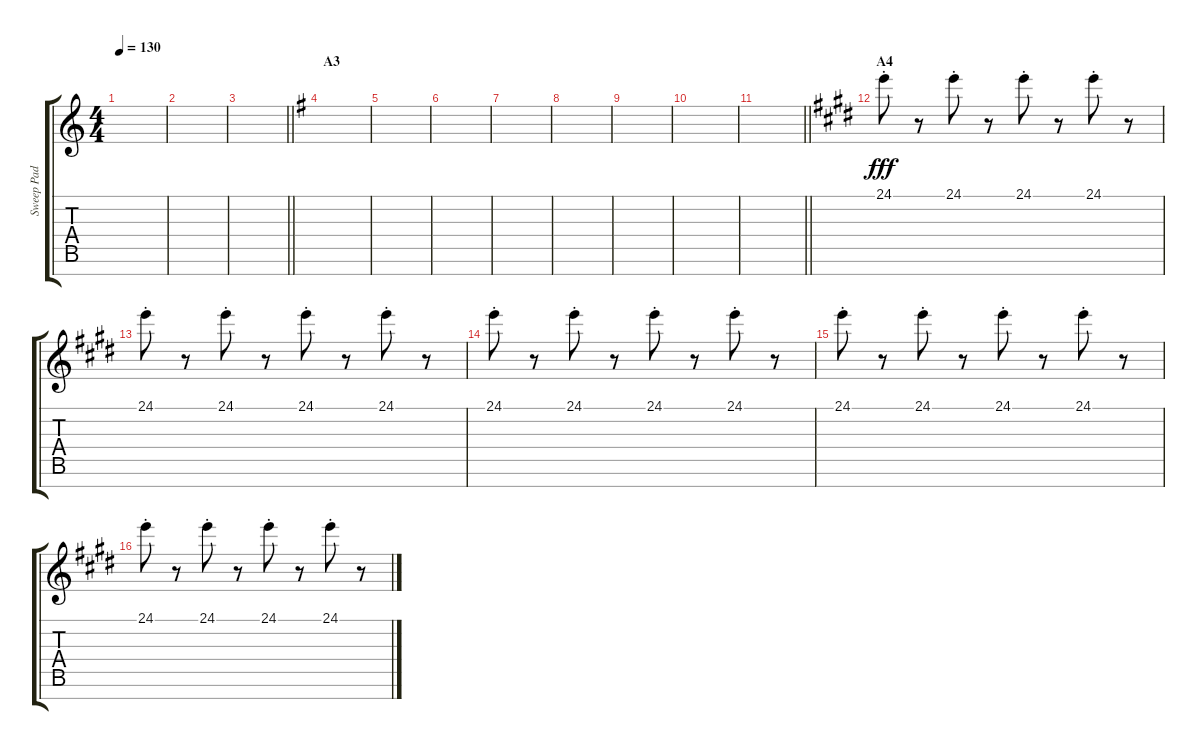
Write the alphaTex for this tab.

\track ("Sweep Pad & Strings" "Sweep Pad ") {instrument pad8sweep}
\staff {score tabs}
\tuning (E4 B3 G3 D3 A2 E2 B1) {hide}
\ts (4 4)
\tempo 130
\clef g2
\ks c
|
|
\barLineRight lightlight
|
\section ("" "A3")
\ks g
|
|
|
|
|
|
|
\barLineRight lightlight
|
\section ("" "A4")
\ks e
24.1{st}.8{dy fff} r.8 24.1{st}.8 r.8 24.1{st}.8 r.8 24.1{st}.8 r.8 |
24.1{st}.8 r.8 24.1{st}.8 r.8 24.1{st}.8 r.8 24.1{st}.8 r.8 |
24.1{st}.8 r.8 24.1{st}.8 r.8 24.1{st}.8 r.8 24.1{st}.8 r.8 |
24.1{st}.8 r.8 24.1{st}.8 r.8 24.1{st}.8 r.8 24.1{st}.8 r.8 |
24.1{st}.8 r.8 24.1{st}.8 r.8 24.1{st}.8 r.8 24.1{st}.8 r.8
